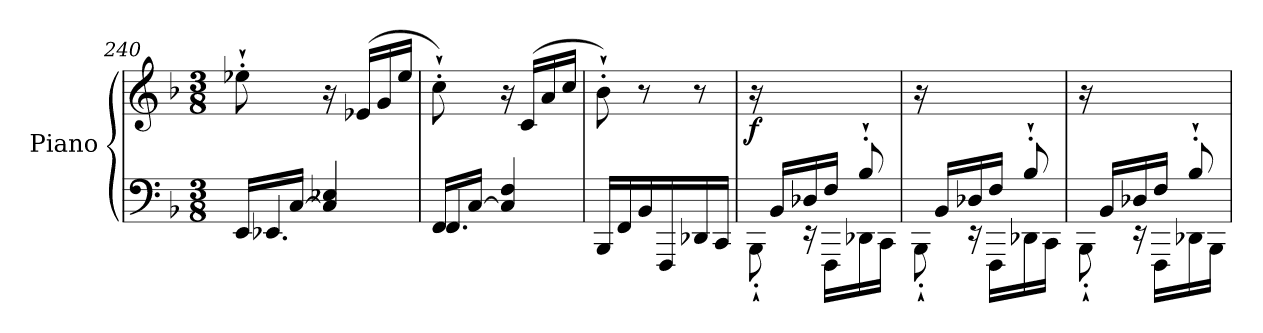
**kern	**kern	**dynam
*part1	*part1	*part1
*staff2	*staff1	*staff1/2
*I"Piano	*	*
*I'Pno	*	*
*clefF4	*clefG2	*
*k[b-]	*k[b-]	*
*M3/8	*M3/8	*
=240	=240	=240
*^	*	*
16EE/LL	4.EE-X/	8ee-X'`\	.
[16C/JJ	.	.	.
4C/] 4E-X/	.	16r	.
.	.	(>16e-X/LL	.
.	.	16g/	.
.	.	16ee-/JJ	.
=241	=241	=241	=241
16FF/LL	4.FF/	8cc'`\)	.
[16C/JJ	.	.	.
4C/] 4F/	.	16r	.
.	.	(>16c/LL	.
.	.	16a/	.
.	.	16cc/JJ	.
*v	*v	*	*
=242	=242	=242
16BBB-/LL	8b-'`\)	.
16FF/	.	.
16BB-/	8r	.
16FFF/	.	.
16DD-X/	8r	.
16CC/JJ	.	.
!!LO:LB:g=z
=243	=243	=243
*^	*	*
!	!	!	!LO:DY:b
16ryy	8BBB-'`\	16r	f
16BB-/LL	.	4ryy	.
16D-X/	16rEE	.	.
16F/JJ	16FFF\LL	.	.
8B-'`/	16DD-X\	.	.
.	16CC\JJ	16ryy	.
=244	=244	=244	=244
16ryy	8BBB-'`\	16r	.
16BB-/LL	.	4ryy	.
16D-X/	16rEE	.	.
16F/JJ	16FFF\LL	.	.
8B-'`/	16DD-X\	.	.
.	16CC\JJ	16ryy	.
=245	=245	=245	=245
16ryy	8BBB-'`\	16r	.
16BB-/LL	.	4ryy	.
16D-X/	16rEE	.	.
16F/JJ	16FFF\LL	.	.
8B-'`/	16DD-X\	.	.
.	16BBB-\JJ	16ryy	.
*v	*v	*	*
=	=	=
*-	*-	*-
